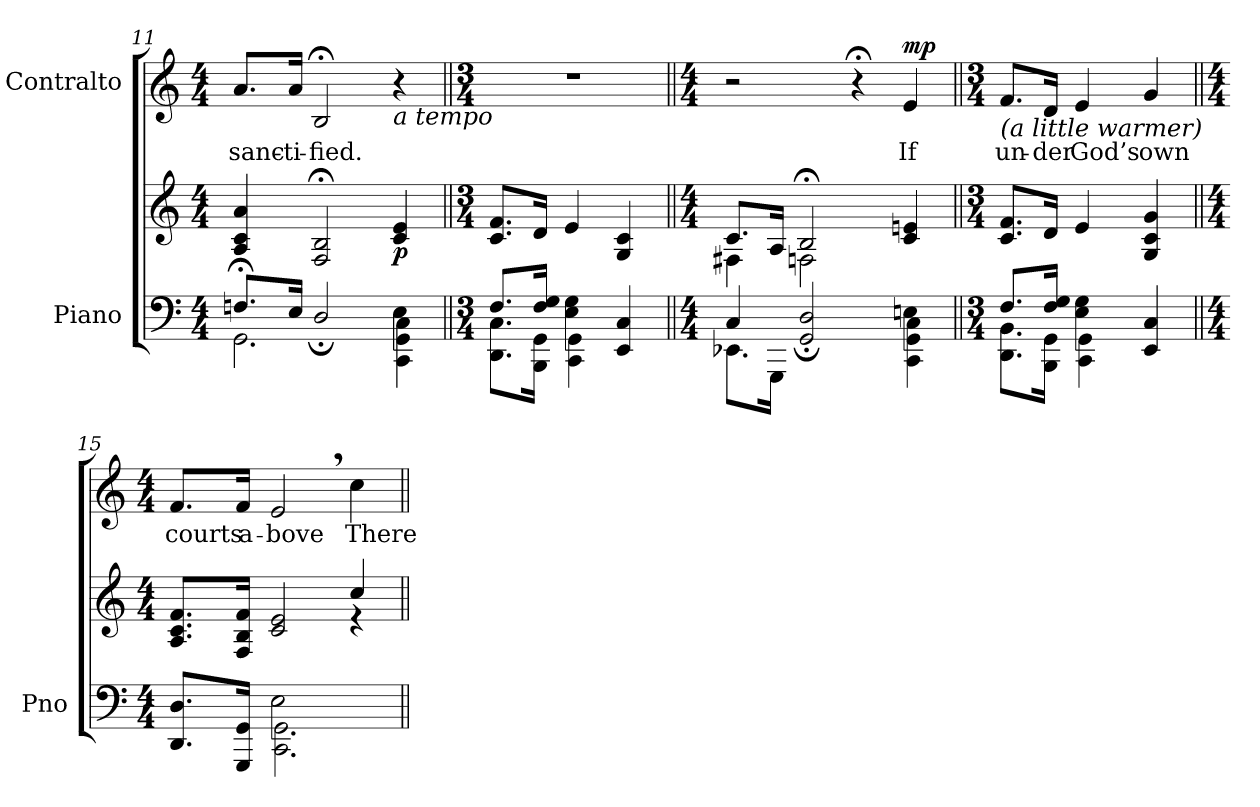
**kern	**kern	**dynam	**kern	**text	**dynam
*part2	*part2	*part2	*part1	*part1	*part1
*staff3	*staff2	*staff2/3	*staff1	*staff1	*staff1
*I"Piano	*	*	*I"Contralto	*	*
*I'Pno	*	*	*	*	*
*clefF4	*clefG2	*	*clefG2	*	*
*k[]	*k[]	*	*k[]	*	*
*M4/4	*M4/4	*	*M4/4	*	*
=11	=11	=11	=11	=11	=11
*^	*	*	*	*	*
*	*^	*	*	*	*	*
!	!	!	!	!	!	!LO:LY:b	!
2.ryy	8.Fn/L	2.GG;\	4A/ 4c/ 4a/	.	8.a/L	sanc-	.
!	!	!	!	!	!	!LO:LY:b	!
.	16E/Jk	.	.	.	16a/Jk	-ti-	.
!	!	!	!	!	!	!LO:LY:b	!
.	2D;</	.	2F/;< 2B/;<	.	2B;</	-fied.	.
!	!	!	!	!	!LO:TX:b:i:t=a tempo	!	!
!	!	!	!	!LO:DY:b	!	!	!
4E\	4CC\ 4GG\ 4C\	4ryy	4c/ 4e/	p	4r	.	.
*v	*v	*v	*	*	*	*	*
!!LO:LB:g=z
=12||	=12||	=12||	=12||	=12||	=12||
*M3/4	*M3/4	*	*M3/4	*	*
*^	*	*	*	*	*
8.F/L	8.DD\ 8.C\L	8.c/ 8.f/L	.	2.r	.	.
16F/ 16G/Jk	16BBB\ 16GG\Jk	16d/Jk	.	.	.	.
4E\ 4G\	4CC\ 4GG\	4e/	.	.	.	.
4ryy	4EE/ 4C/	4G/ 4c/	.	.	.	.
*v	*v	*	*	*	*	*
=13||	=13||	=13||	=13||	=13||	=13||
*M4/4	*M4/4	*	*M4/4	*	*
*^	*^	*	*	*	*
*	*^	*	*	*	*	*	*
2.ryy	4C/	8.EE-X\L	8.c/L	4F#X\	.	2r	.	.
.	.	16GGG\Jk	16A/Jk	.	.	.	.	.
.	2GG/; 2D/;	2.ryy	2B;</	2Fn\	.	.	.	.
.	.	.	.	.	.	4r;<	.	.
!	!	!	!	!	!	!	!LO:LY:b	!LO:DY:a
4En\	4CC\ 4GG\ 4C\	.	4c/ 4en/	4ryy	.	4e/	If	mp
*v	*v	*v	*	*	*	*	*	*
*	*v	*v	*	*	*	*
!!LO:PB:g=z
=14||	=14||	=14||	=14||	=14||	=14||
*M3/4	*M3/4	*	*M3/4	*	*
*^	*^	*	*	*	*
!	!	!	!	!	!LO:TX:b:i:t=(a little warmer)	!	!
!	!	!	!	!	!	!LO:LY:b	!
*	*	*v	*v	*	*	*	*
8.F/L	8.DD\ 8.BB\L	8.c/ 8.f/L	.	8.f/L	un-	.
!	!	!	!	!	!LO:LY:b	!
16F/ 16G/Jk	16BBB\ 16GG\Jk	16d/Jk	.	16d/Jk	-der	.
!	!	!	!	!	!LO:LY:b	!
4E\ 4G\	4CC\ 4GG\	4e/	.	4e/	God’s	.
!	!	!	!	!	!LO:LY:b	!
4ryy	4EE/ 4C/	4G/ 4c/ 4g/	.	4g/	own	.
=15||	=15||	=15||	=15||	=15||	=15||	=15||
*M4/4	*	*M4/4	*	*M4/4	*	*
*	*	*^	*	*	*	*
!	!	!	!	!	!	!LO:LY:b	!
4ryy	8.DD/ 8.D/L	8.A/ 8.c/ 8.f/L	2.ryy	.	8.f/L	courts	.
!	!	!	!	!	!	!LO:LY:b	!
.	16GGG/ 16GG/Jk	16F/ 16B/ 16f/Jk	.	.	16f/Jk	a-	.
!	!	!	!	!	!	!LO:LY:b	!
2E\	2.CC\ 2.GG\	2c/ 2e/	.	.	2e,/	-bove	.
!	!	!	!	!	!	!LO:LY:b	!
4ryy	.	4cc/	4r	.	4cc\	There	.
*v	*v	*	*	*	*	*	*
*	*v	*v	*	*	*	*
=||	=||	=||	=||	=||	=||
*-	*-	*-	*-	*-	*-
